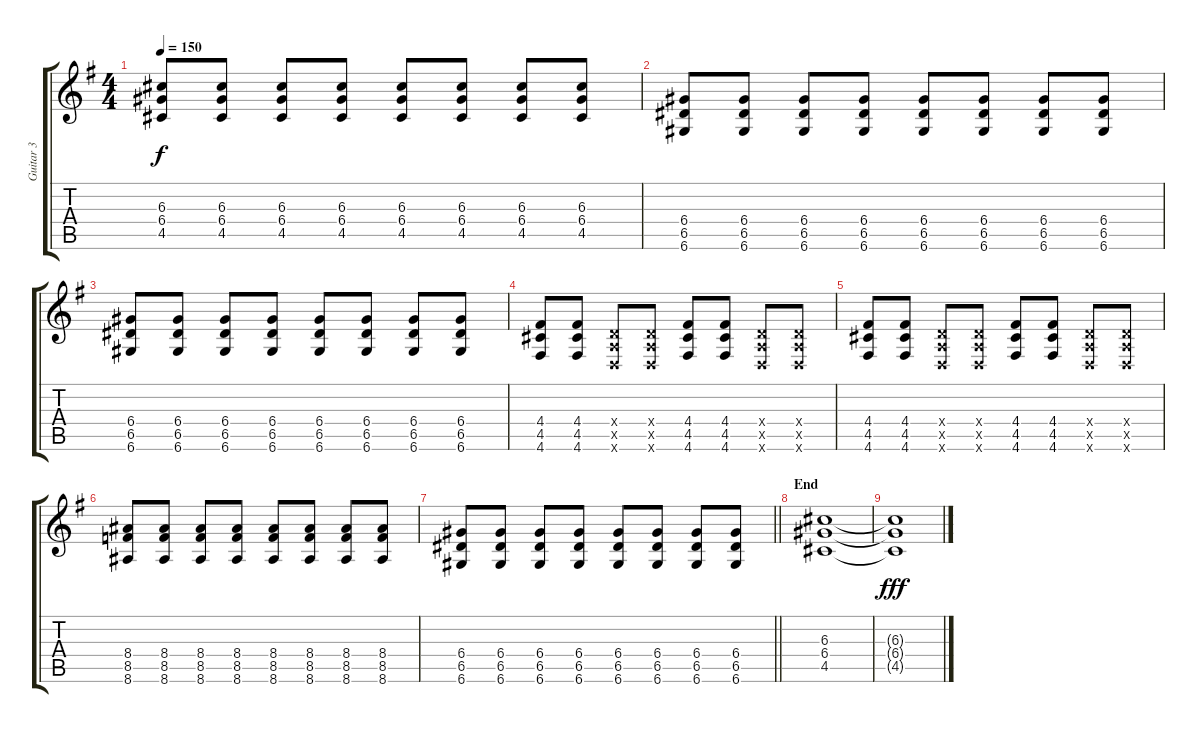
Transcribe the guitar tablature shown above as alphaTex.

\track ("Guitar 3" "Guitar 3") {instrument distortionguitar}
\staff {score tabs}
\tuning (E4 B3 G3 D3 A2 D2) {hide}
\ts (4 4)
\tempo 150
\clef g2
\ks eminor
(6.3 6.4 4.5).8{dy f} (6.3 6.4 4.5).8 (6.3 6.4 4.5).8 (6.3 6.4 4.5).8 (6.3 6.4 4.5).8 (6.3 6.4 4.5).8 (6.3 6.4 4.5).8 (6.3 6.4 4.5).8 |
(6.4 6.5 6.6).8 (6.4 6.5 6.6).8 (6.4 6.5 6.6).8 (6.4 6.5 6.6).8 (6.4 6.5 6.6).8 (6.4 6.5 6.6).8 (6.4 6.5 6.6).8 (6.4 6.5 6.6).8 |
(6.4 6.5 6.6).8 (6.4 6.5 6.6).8 (6.4 6.5 6.6).8 (6.4 6.5 6.6).8 (6.4 6.5 6.6).8 (6.4 6.5 6.6).8 (6.4 6.5 6.6).8 (6.4 6.5 6.6).8 |
(4.4 4.5 4.6).8 (4.4 4.5 4.6).8 (0.4{x} 0.5{x} 0.6{x}).8 (0.4{x} 0.5{x} 0.6{x}).8 (4.4 4.5 4.6).8 (4.4 4.5 4.6).8 (0.4{x} 0.5{x} 0.6{x}).8 (0.4{x} 0.5{x} 0.6{x}).8 |
(4.4 4.5 4.6).8 (4.4 4.5 4.6).8 (0.4{x} 0.5{x} 0.6{x}).8 (0.4{x} 0.5{x} 0.6{x}).8 (4.4 4.5 4.6).8 (4.4 4.5 4.6).8 (0.4{x} 0.5{x} 0.6{x}).8 (0.4{x} 0.5{x} 0.6{x}).8 |
(8.4 8.5 8.6).8 (8.4 8.5 8.6).8 (8.4 8.5 8.6).8 (8.4 8.5 8.6).8 (8.4 8.5 8.6).8 (8.4 8.5 8.6).8 (8.4 8.5 8.6).8 (8.4 8.5 8.6).8 |
\barLineRight lightlight
(6.4 6.5 6.6).8 (6.4 6.5 6.6).8 (6.4 6.5 6.6).8 (6.4 6.5 6.6).8 (6.4 6.5 6.6).8 (6.4 6.5 6.6).8 (6.4 6.5 6.6).8 (6.4 6.5 6.6).8 |
\section ("" "End")
(6.3 6.4 4.5).1 |
(6.3{t} 6.4{t} 4.5{t}).1{dy fff}
